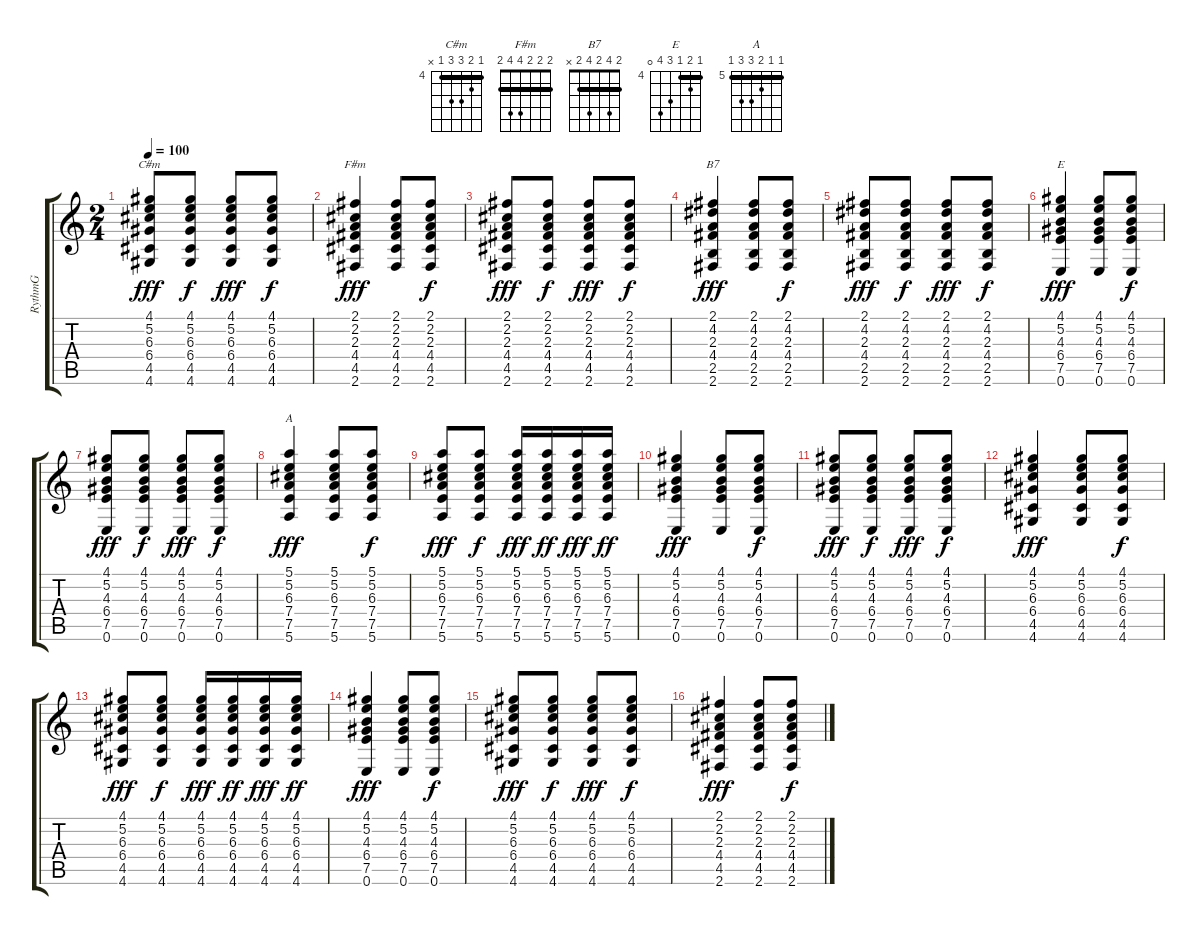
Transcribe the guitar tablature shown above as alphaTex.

\track ("RythmG" "RythmG") {instrument acousticguitarsteel}
\staff {score tabs}
\tuning (E4 B3 G3 D3 A2 E2) {hide}
\chord ("C#m" 4 5 6 6 4 x) {firstfret 4 barre 4}
\chord ("F#m" 2 2 2 4 4 2) {barre 2}
\chord ("B7" 2 4 2 4 2 x) {barre 2}
\chord ("E" 4 5 4 6 7 0) {firstfret 4 barre 4}
\chord ("A" 5 5 6 7 7 5) {firstfret 5 barre 5}
\ts (2 4)
\tempo 100
\clef g2
\ks c
(4.1 5.2 6.3 6.4 4.5 4.6).8{ch "C#m" dy fff} (4.1 5.2 6.3 6.4 4.5 4.6).8{dy f} (4.1 5.2 6.3 6.4 4.5 4.6).8{dy fff} (4.1 5.2 6.3 6.4 4.5 4.6).8{dy f} |
(2.1 2.2 2.3 4.4 4.5 2.6).4{ch "F#m" dy fff} (2.1 2.2 2.3 4.4 4.5 2.6).8 (2.1 2.2 2.3 4.4 4.5 2.6).8{dy f} |
(2.1 2.2 2.3 4.4 4.5 2.6).8{dy fff} (2.1 2.2 2.3 4.4 4.5 2.6).8{dy f} (2.1 2.2 2.3 4.4 4.5 2.6).8{dy fff} (2.1 2.2 2.3 4.4 4.5 2.6).8{dy f} |
(2.1 4.2 2.3 4.4 2.5 2.6).4{ch "B7" dy fff} (2.1 4.2 2.3 4.4 2.5 2.6).8 (2.1 4.2 2.3 4.4 2.5 2.6).8{dy f} |
(2.1 4.2 2.3 4.4 2.5 2.6).8{dy fff} (2.1 4.2 2.3 4.4 2.5 2.6).8{dy f} (2.1 4.2 2.3 4.4 2.5 2.6).8{dy fff} (2.1 4.2 2.3 4.4 2.5 2.6).8{dy f} |
(4.1 5.2 4.3 6.4 7.5 0.6).4{ch "E" dy fff} (4.1 5.2 4.3 6.4 7.5 0.6).8 (4.1 5.2 4.3 6.4 7.5 0.6).8{dy f} |
(4.1 5.2 4.3 6.4 7.5 0.6).8{dy fff} (4.1 5.2 4.3 6.4 7.5 0.6).8{dy f} (4.1 5.2 4.3 6.4 7.5 0.6).8{dy fff} (4.1 5.2 4.3 6.4 7.5 0.6).8{dy f} |
(5.1 5.2 6.3 7.4 7.5 5.6).4{ch "A" dy fff} (5.1 5.2 6.3 7.4 7.5 5.6).8 (5.1 5.2 6.3 7.4 7.5 5.6).8{dy f} |
(5.1 5.2 6.3 7.4 7.5 5.6).8{dy fff} (5.1 5.2 6.3 7.4 7.5 5.6).8{dy f} (5.1 5.2 6.3 7.4 7.5 5.6).16{dy fff} (5.1 5.2 6.3 7.4 7.5 5.6).16{dy ff} (5.1 5.2 6.3 7.4 7.5 5.6).16{dy fff} (5.1 5.2 6.3 7.4 7.5 5.6).16{dy ff} |
(4.1 5.2 4.3 6.4 7.5 0.6).4{dy fff} (4.1 5.2 4.3 6.4 7.5 0.6).8 (4.1 5.2 4.3 6.4 7.5 0.6).8{dy f} |
(4.1 5.2 4.3 6.4 7.5 0.6).8{dy fff} (4.1 5.2 4.3 6.4 7.5 0.6).8{dy f} (4.1 5.2 4.3 6.4 7.5 0.6).8{dy fff} (4.1 5.2 4.3 6.4 7.5 0.6).8{dy f} |
(4.1 5.2 6.3 6.4 4.5 4.6).4{dy fff} (4.1 5.2 6.3 6.4 4.5 4.6).8 (4.1 5.2 6.3 6.4 4.5 4.6).8{dy f} |
(4.1 5.2 6.3 6.4 4.5 4.6).8{dy fff} (4.1 5.2 6.3 6.4 4.5 4.6).8{dy f} (4.1 5.2 6.3 6.4 4.5 4.6).16{dy fff} (4.1 5.2 6.3 6.4 4.5 4.6).16{dy ff} (4.1 5.2 6.3 6.4 4.5 4.6).16{dy fff} (4.1 5.2 6.3 6.4 4.5 4.6).16{dy ff} |
(4.1 5.2 4.3 6.4 7.5 0.6).4{dy fff} (4.1 5.2 4.3 6.4 7.5 0.6).8 (4.1 5.2 4.3 6.4 7.5 0.6).8{dy f} |
(4.1 5.2 6.3 6.4 4.5 4.6).8{dy fff} (4.1 5.2 6.3 6.4 4.5 4.6).8{dy f} (4.1 5.2 6.3 6.4 4.5 4.6).8{dy fff} (4.1 5.2 6.3 6.4 4.5 4.6).8{dy f} |
(2.1 2.2 2.3 4.4 4.5 2.6).4{dy fff} (2.1 2.2 2.3 4.4 4.5 2.6).8 (2.1 2.2 2.3 4.4 4.5 2.6).8{dy f}
